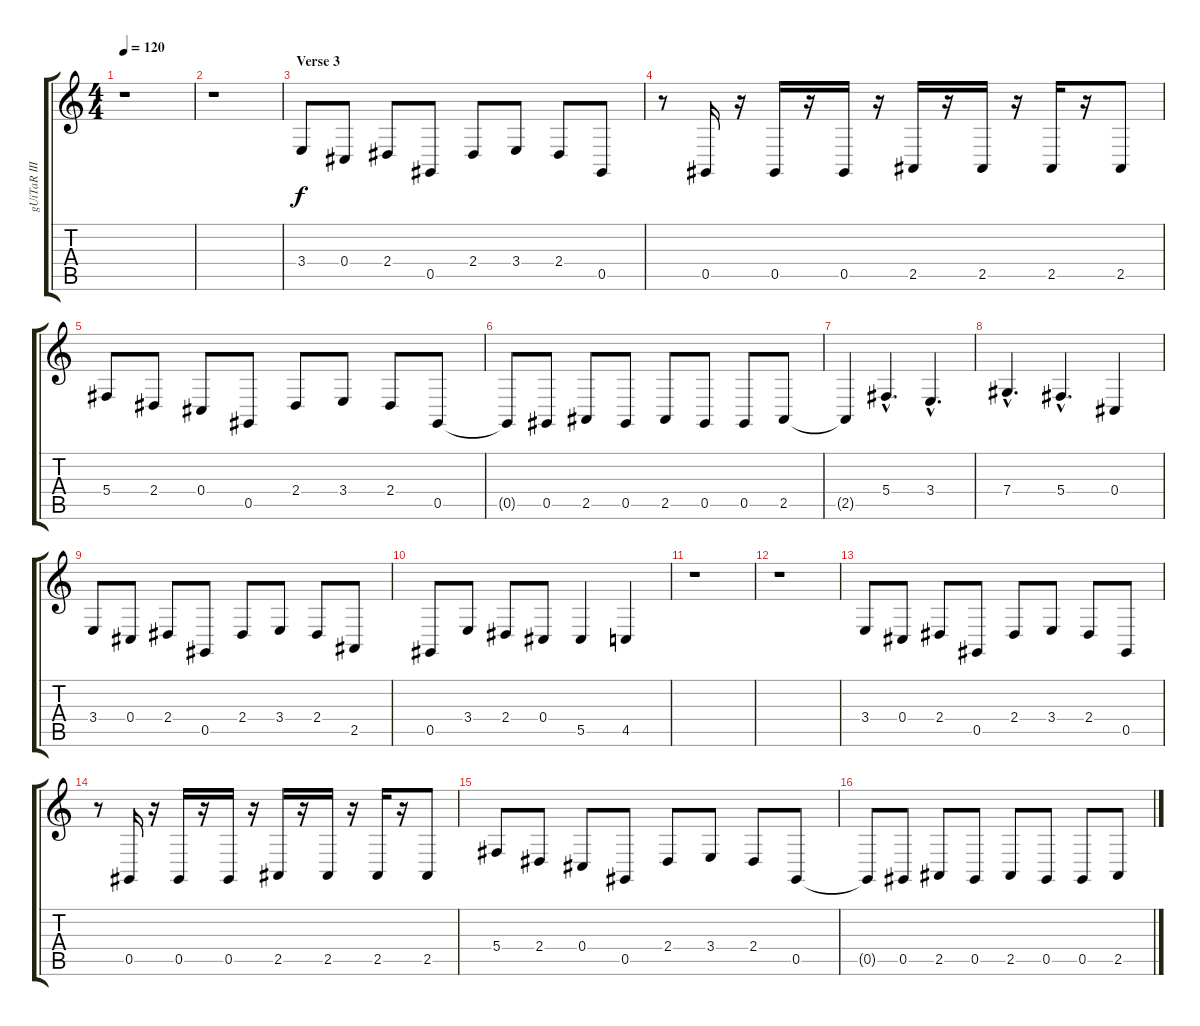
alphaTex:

\track ("gUiTaR III / vOcAlS" "gUiTaR III") {instrument synthbrass1}
\staff {score tabs}
\tuning (Eb4 Bb3 Gb3 Db3 Ab2 Db2) {hide}
\ts (4 4)
\tempo 120
\clef g2
\ks c
r.1{dy f} |
r.1 |
\section ("" "Verse 3")
3.4.8 0.4.8 2.4.8 0.5.8 2.4.8 3.4.8 2.4.8 0.5.8 |
r.8 0.5.16 r.16 0.5.16 r.16 0.5.16 r.16 2.5.16 r.16 2.5.16 r.16 2.5.16 r.16 2.5.8 |
5.4.8 2.4.8 0.4.8 0.5.8 2.4.8 3.4.8 2.4.8 0.5.8 |
0.5{t}.8 0.5.8 2.5.8 0.5.8 2.5.8 0.5.8 0.5.8 2.5.8 |
2.5{t}.4 5.4{hac}.4{d} 3.4{hac}.4{d} |
7.4{hac}.4{d} 5.4{hac}.4{d} 0.4.4 |
3.4.8 0.4.8 2.4.8 0.5.8 2.4.8 3.4.8 2.4.8 2.5.8 |
0.5.8 3.4.8 2.4.8 0.4.8 5.5.4 4.5.4 |
r.1 |
r.1 |
3.4.8 0.4.8 2.4.8 0.5.8 2.4.8 3.4.8 2.4.8 0.5.8 |
r.8 0.5.16 r.16 0.5.16 r.16 0.5.16 r.16 2.5.16 r.16 2.5.16 r.16 2.5.16 r.16 2.5.8 |
5.4.8 2.4.8 0.4.8 0.5.8 2.4.8 3.4.8 2.4.8 0.5.8 |
0.5{t}.8 0.5.8 2.5.8 0.5.8 2.5.8 0.5.8 0.5.8 2.5.8
